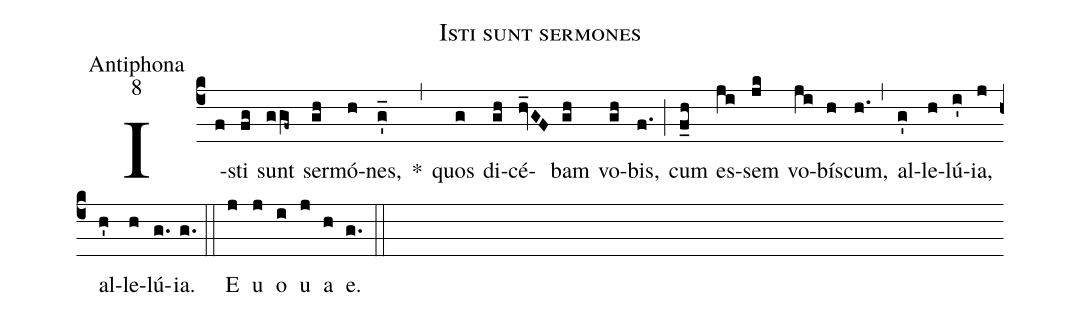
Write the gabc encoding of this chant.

name:Isti sunt sermones;
office-part:Antiphona;
mode:8;
%%
(c4) I(f)sti(fg) sunt(ggf~) ser(gh)mó(h)nes,(g'_) *(,) quos(g) di(gh)cé(hv_GF)bam(gh) vo(gh)bis,(f.) (;) cum(f_h) es(ji)sem(jk) vo(ji)bí(h)scum,(h.) (,) al(g')le(h)lú(i')ia,(j) al(h')le(h)lú(g.)ia.(g.) (::) <eu>E(j) u(j) o(i) u(j) a(h) e.</eu>(g.) (::)
